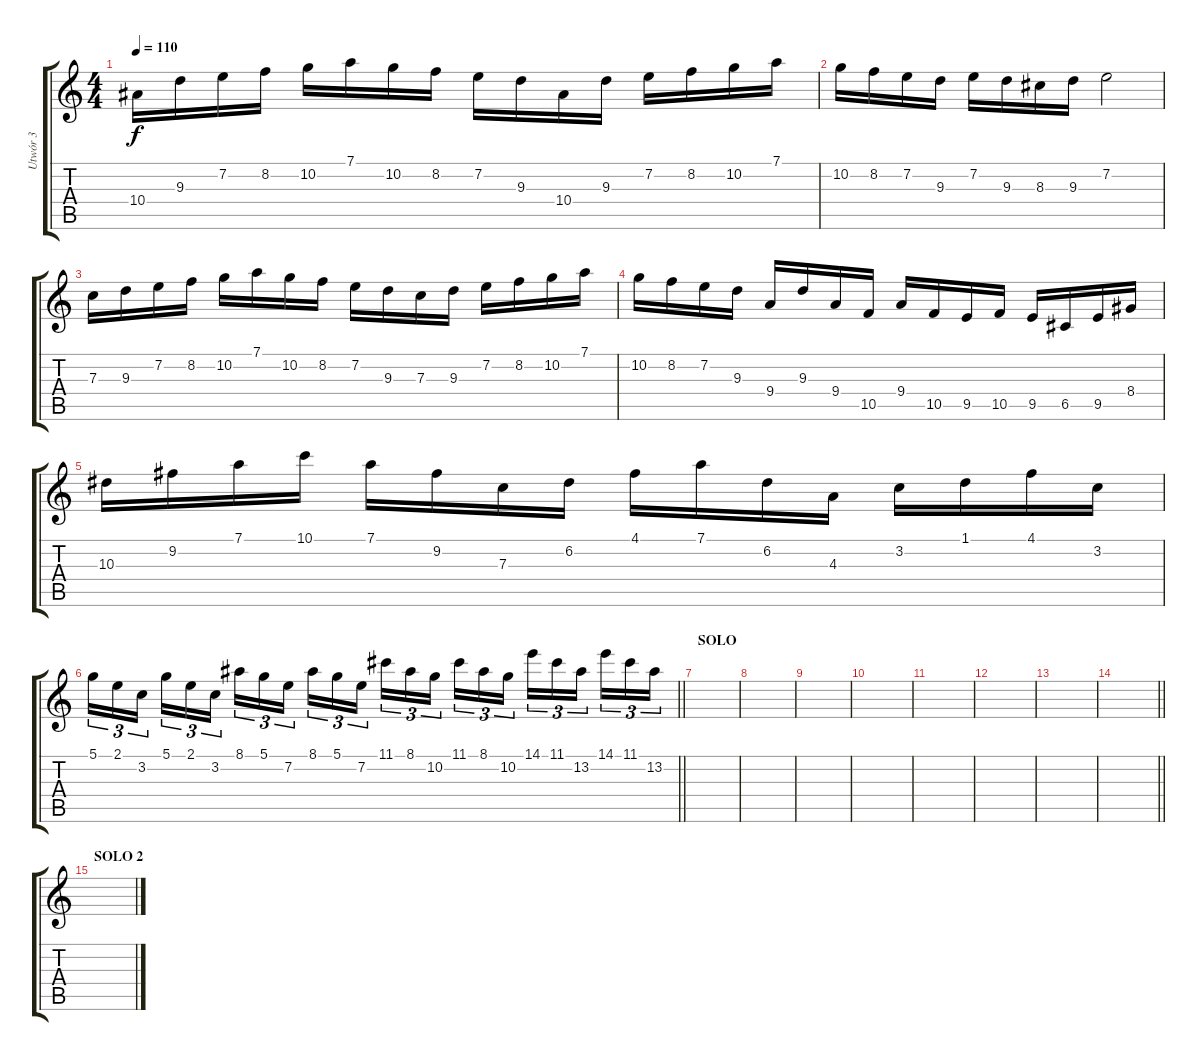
\track ("Utwór 3" "Utwór 3") {instrument distortionguitar}
\staff {score tabs}
\tuning (D4 A3 F3 C3 G2 D2) {hide}
\ts (4 4)
\tempo 110
\clef g2
\ks c
10.4.16{dy f} 9.3.16 7.2.16 8.2.16 10.2.16 7.1.16 10.2.16 8.2.16 7.2.16 9.3.16 10.4.16 9.3.16 7.2.16 8.2.16 10.2.16 7.1.16 |
10.2.16 8.2.16 7.2.16 9.3.16 7.2.16 9.3.16 8.3.16 9.3.16 7.2.2 |
7.3.16 9.3.16 7.2.16 8.2.16 10.2.16 7.1.16 10.2.16 8.2.16 7.2.16 9.3.16 7.3.16 9.3.16 7.2.16 8.2.16 10.2.16 7.1.16 |
10.2.16 8.2.16 7.2.16 9.3.16 9.4.16 9.3.16 9.4.16 10.5.16 9.4.16 10.5.16 9.5.16 10.5.16 9.5.16 6.5.16 9.5.16 8.4.16 |
10.3.16 9.2.16 7.1.16 10.1.16 7.1.16 9.2.16 7.3.16 6.2.16 4.1.16 7.1.16 6.2.16 4.3.16 3.2.16 1.1.16 4.1.16 3.2.16 |
\barLineRight lightlight
5.1.16{tu (3 2)} 2.1.16{tu (3 2)} 3.2.16{tu (3 2) beam splitsecondary} 5.1.16{tu (3 2)} 2.1.16{tu (3 2)} 3.2.16{tu (3 2)} 8.1.16{tu (3 2)} 5.1.16{tu (3 2)} 7.2.16{tu (3 2) beam splitsecondary} 8.1.16{tu (3 2)} 5.1.16{tu (3 2)} 7.2.16{tu (3 2)} 11.1.16{tu (3 2)} 8.1.16{tu (3 2)} 10.2.16{tu (3 2) beam splitsecondary} 11.1.16{tu (3 2)} 8.1.16{tu (3 2)} 10.2.16{tu (3 2)} 14.1.16{tu (3 2)} 11.1.16{tu (3 2)} 13.2.16{tu (3 2) beam splitsecondary} 14.1.16{tu (3 2)} 11.1.16{tu (3 2)} 13.2.16{tu (3 2)} |
\section ("" "SOLO")
|
|
|
|
|
|
|
\barLineRight lightlight
|
\section ("" "SOLO 2")
